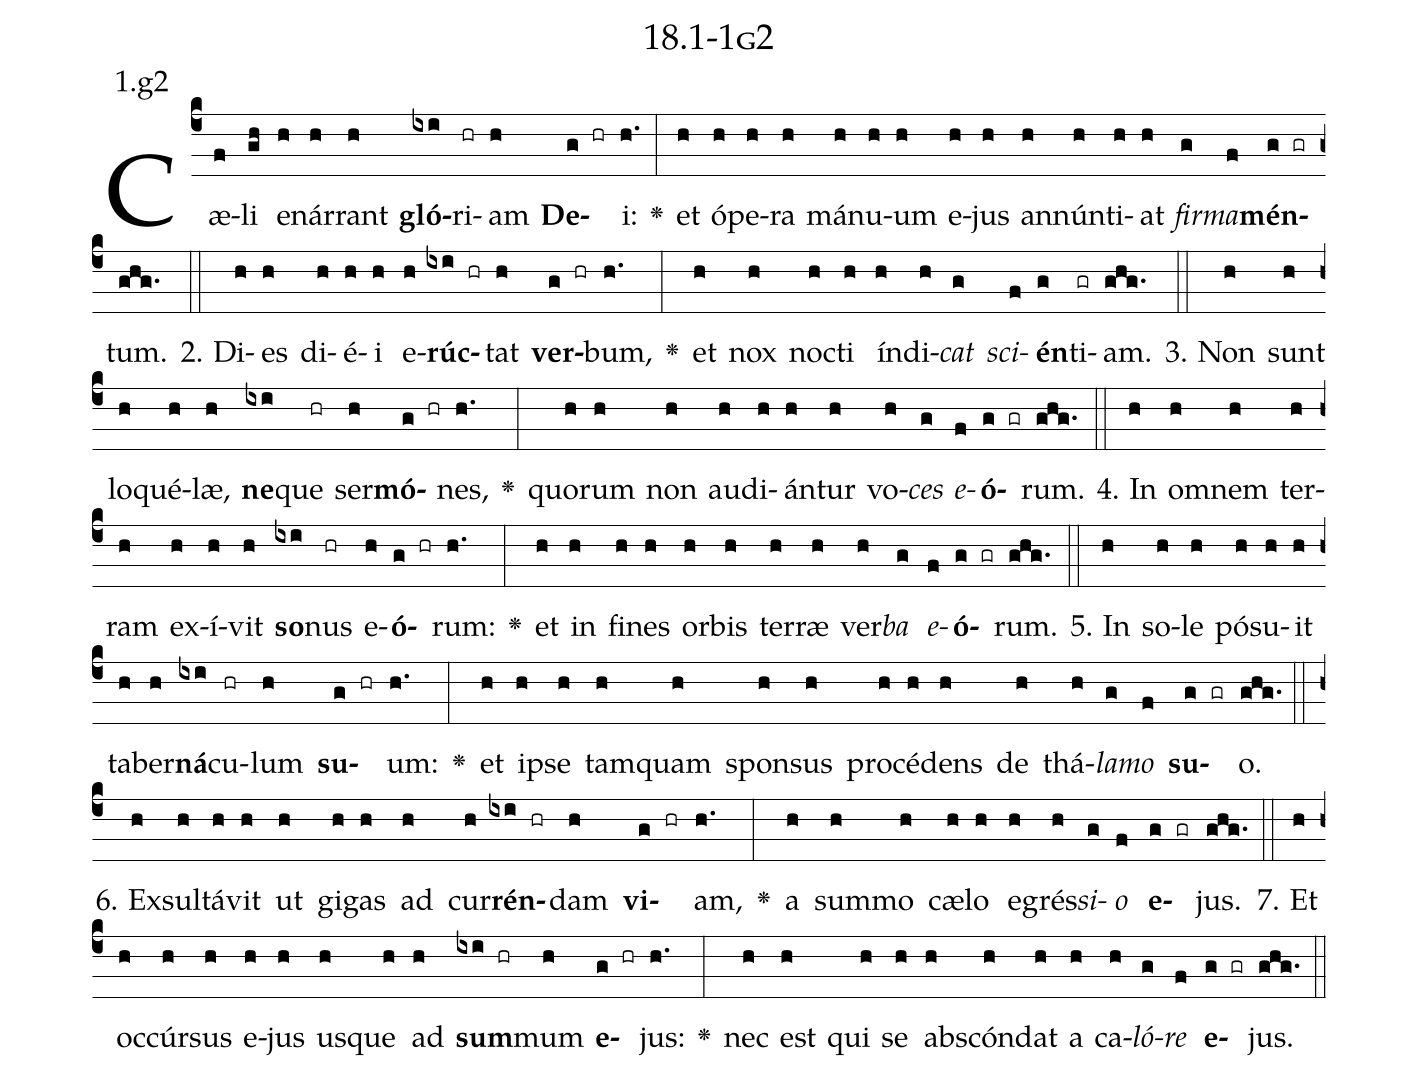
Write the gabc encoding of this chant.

name: 18.1-1g2;
annotation: 1.g2;
%%
(c4)Cæ(f)li(gh) e(h)nár(h)rant(h) <b>gló</b>(ixi)ri(hr)am(h) <b>De</b>(g hr)i:(h.) <v>\greheightstar</v>(:) et(h) ó(h)pe(h)ra(h) má(h)nu(h)um(h) e(h)jus(h) an(h)nún(h)ti(h)at(h) <i>fir</i>(g)<i>ma</i>(f)<b>mén</b>(g gr)tum.(ghg.) (::)
2. Di(h)es(h) di(h)é(h)i(h) e(h)<b>rúc</b>(ixi hr)tat(h) <b>ver</b>(g hr)bum,(h.) <v>\greheightstar</v>(:) et(h) nox(h) noc(h)ti(h) ín(h)di(h)<i>cat</i>(g) <i>sci</i>(f)<b>én</b>(g)ti(gr)am.(ghg.) (::)
3. Non(h) sunt(h) lo(h)qué(h)læ,(h) <b>ne</b>(ixi)que(hr) ser(h)<b>mó</b>(g hr)nes,(h.) <v>\greheightstar</v>(:) quo(h)rum(h) non(h) au(h)di(h)án(h)tur(h) vo(h)<i>ces</i>(g) <i>e</i>(f)<b>ó</b>(g gr)rum.(ghg.) (::)
4. In(h) om(h)nem(h) ter(h)ram(h) ex(h)í(h)vit(h) <b>so</b>(ixi)nus(hr) e(h)<b>ó</b>(g hr)rum:(h.) <v>\greheightstar</v>(:) et(h) in(h) fi(h)nes(h) or(h)bis(h) ter(h)ræ(h) ver(h)<i>ba</i>(g) <i>e</i>(f)<b>ó</b>(g gr)rum.(ghg.) (::)
5. In(h) so(h)le(h) pó(h)su(h)it(h) ta(h)ber(h)<b>ná</b>(ixi)cu(hr)lum(h) <b>su</b>(g hr)um:(h.) <v>\greheightstar</v>(:) et(h) ip(h)se(h) tam(h)quam(h) spon(h)sus(h) pro(h)cé(h)dens(h) de(h) thá(h)<i>la</i>(g)<i>mo</i>(f) <b>su</b>(g gr)o.(ghg.) (::)
6. Ex(h)sul(h)tá(h)vit(h) ut(h) gi(h)gas(h) ad(h) cur(h)<b>rén</b>(ixi hr)dam(h) <b>vi</b>(g hr)am,(h.) <v>\greheightstar</v>(:) a(h) sum(h)mo(h) cæ(h)lo(h) e(h)grés(h)<i>si</i>(g)<i>o</i>(f) <b>e</b>(g gr)jus.(ghg.) (::)
7. Et(h) oc(h)cúr(h)sus(h) e(h)jus(h) us(h)que(h) ad(h) <b>sum</b>(ixi hr)mum(h) <b>e</b>(g hr)jus:(h.) <v>\greheightstar</v>(:) nec(h) est(h) qui(h) se(h) abs(h)cón(h)dat(h) a(h) ca(h)<i>ló</i>(g)<i>re</i>(f) <b>e</b>(g gr)jus.(ghg.) (::)
